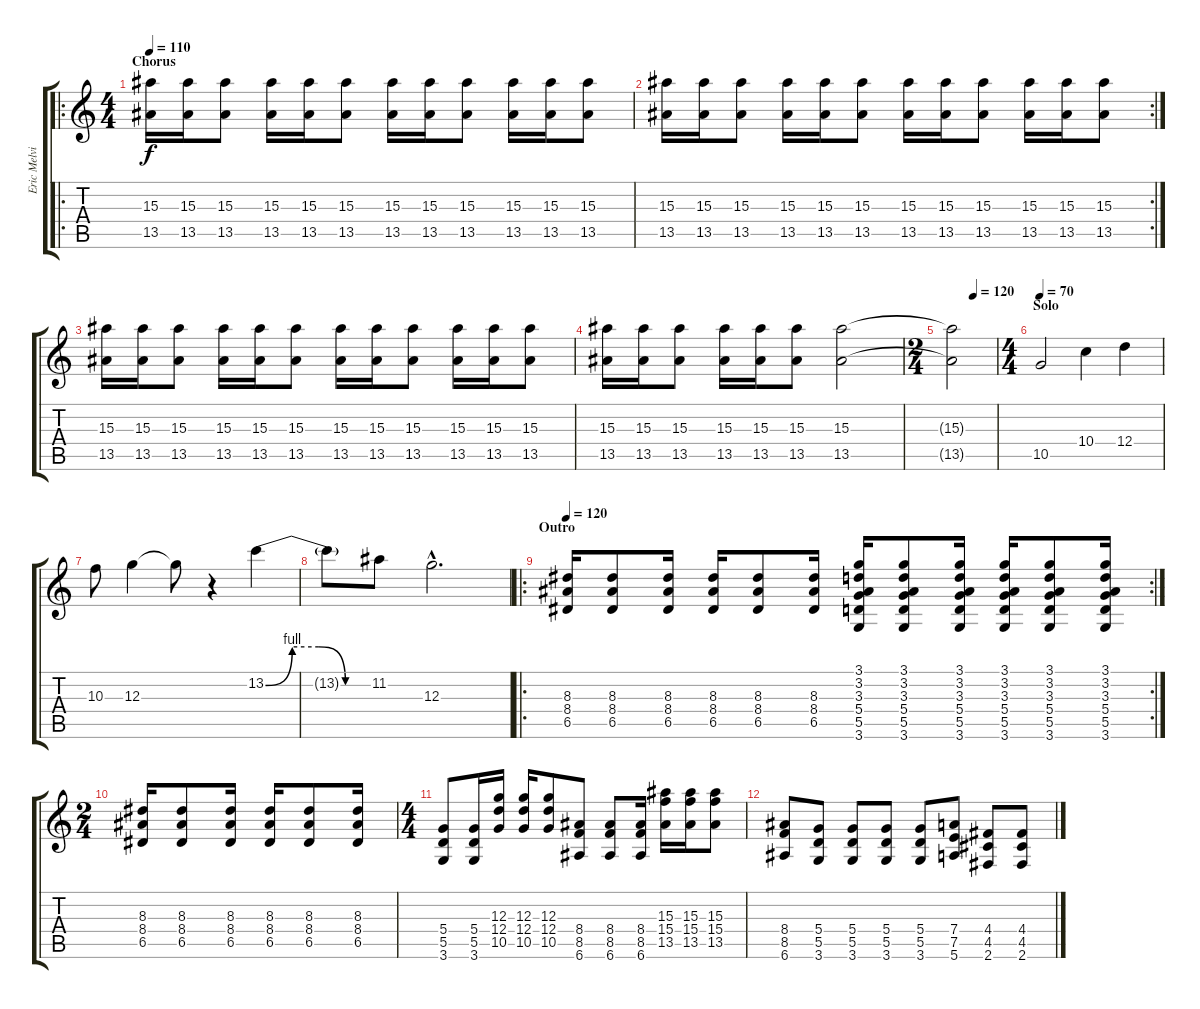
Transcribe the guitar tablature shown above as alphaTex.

\track ("Eric Melvin" "Eric Melvi") {instrument overdrivenguitar}
\staff {score tabs}
\tuning (E4 B3 G3 D3 A2 E2) {hide}
\ro
\ts (4 4)
\section ("" "Chorus")
\tempo 110
\clef g2
\ks c
(15.3 13.5).16{dy f} (15.3 13.5).16 (15.3 13.5).8 (15.3 13.5).16 (15.3 13.5).16 (15.3 13.5).8 (15.3 13.5).16 (15.3 13.5).16 (15.3 13.5).8 (15.3 13.5).16 (15.3 13.5).16 (15.3 13.5).8 |
\rc 2
(15.3 13.5).16 (15.3 13.5).16 (15.3 13.5).8 (15.3 13.5).16 (15.3 13.5).16 (15.3 13.5).8 (15.3 13.5).16 (15.3 13.5).16 (15.3 13.5).8 (15.3 13.5).16 (15.3 13.5).16 (15.3 13.5).8 |
(15.3 13.5).16 (15.3 13.5).16 (15.3 13.5).8 (15.3 13.5).16 (15.3 13.5).16 (15.3 13.5).8 (15.3 13.5).16 (15.3 13.5).16 (15.3 13.5).8 (15.3 13.5).16 (15.3 13.5).16 (15.3 13.5).8 |
(15.3 13.5).16 (15.3 13.5).16 (15.3 13.5).8 (15.3 13.5).16 (15.3 13.5).16 (15.3 13.5).8 (15.3 13.5).2 |
\ts (2 4)
\tempo (120 0.5)
(15.3{t} 13.5{t}).2 |
\ts (4 4)
\section ("" "Solo")
\tempo 70
10.5.2{instrument electricguitarclean} 10.4.4 12.4.4 |
10.3.8 12.3.4 12.3{t}.8 r.4 13.2{be (custom 0 0 15 4 30 4 45 0 60 0)}.4 |
13.2{t}.8 11.2.8 12.3{hac}.2{d} |
\ro
\rc 2
\section ("" "Outro")
\tempo 120
(8.3 8.4 6.5).16{volume 14 instrument overdrivenguitar} (8.3 8.4 6.5).8 (8.3 8.4 6.5).16 (8.3 8.4 6.5).16 (8.3 8.4 6.5).8 (8.3 8.4 6.5).16 (3.1 3.2 3.3 5.4 5.5 3.6).16 (3.1 3.2 3.3 5.4 5.5 3.6).8 (3.1 3.2 3.3 5.4 5.5 3.6).16 (3.1 3.2 3.3 5.4 5.5 3.6).16 (3.1 3.2 3.3 5.4 5.5 3.6).8 (3.1 3.2 3.3 5.4 5.5 3.6).16 |
\ts (2 4)
(8.3 8.4 6.5).16 (8.3 8.4 6.5).8 (8.3 8.4 6.5).16 (8.3 8.4 6.5).16 (8.3 8.4 6.5).8 (8.3 8.4 6.5).16 |
\ts (4 4)
(5.4 5.5 3.6).8 (5.4 5.5 3.6).16 (12.3 12.4 10.5).16 (12.3 12.4 10.5).16 (12.3 12.4 10.5).8 (8.4 8.5 6.6).8 (8.4 8.5 6.6).8 (8.4 8.5 6.6).16 (15.3 15.4 13.5).16 (15.3 15.4 13.5).16 (15.3 15.4 13.5).8 |
(8.4 8.5 6.6).8 (5.4 5.5 3.6).8 (5.4 5.5 3.6).8 (5.4 5.5 3.6).8 (5.4 5.5 3.6).8 (7.4 7.5 5.6).8 (4.4 4.5 2.6).8 (4.4 4.5 2.6).8
